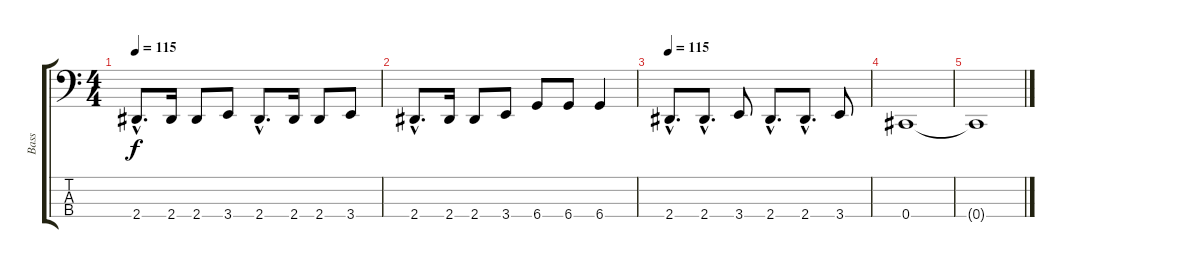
\track ("Bass" "Bass") {instrument electricbasspick}
\staff {score tabs}
\tuning (E2 B1 Gb1 Db1) {hide}
\ts (4 4)
\tempo 115
\clef f4
\ks c
2.4{hac}.8{d dy f} 2.4.16 2.4.8 3.4.8 2.4{hac}.8{d} 2.4.16 2.4.8 3.4.8 |
2.4{hac}.8{d} 2.4.16 2.4.8 3.4.8 6.4.8 6.4.8 6.4.4 |
\tempo 115
2.4{hac}.8{d} 2.4{hac}.8{d} 3.4.8 2.4{hac}.8{d} 2.4{hac}.8{d} 3.4.8 |
0.4.1 |
0.4{t}.1
